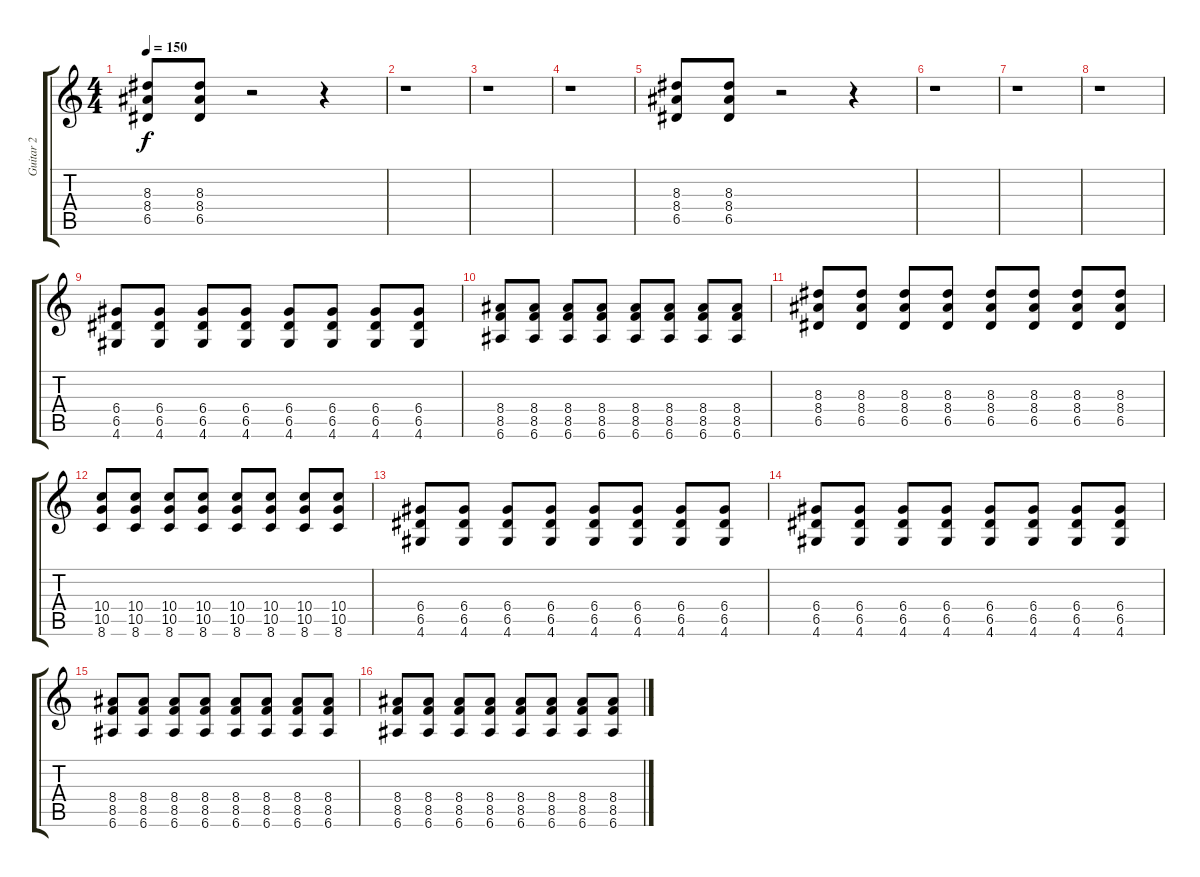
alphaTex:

\track ("Guitar 2" "Guitar 2") {instrument distortionguitar}
\staff {score tabs}
\tuning (E4 B3 G3 D3 A2 E2) {hide}
\ts (4 4)
\tempo 150
\clef g2
\ks c
(8.3 8.4 6.5).8{dy f instrument distortionguitar} (8.3 8.4 6.5).8 r.2 r.4 |
r.1 |
r.1 |
r.1 |
(8.3 8.4 6.5).8 (8.3 8.4 6.5).8 r.2 r.4 |
r.1 |
r.1 |
r.1 |
(6.4 6.5 4.6).8 (6.4 6.5 4.6).8 (6.4 6.5 4.6).8 (6.4 6.5 4.6).8 (6.4 6.5 4.6).8 (6.4 6.5 4.6).8 (6.4 6.5 4.6).8 (6.4 6.5 4.6).8 |
(8.4 8.5 6.6).8 (8.4 8.5 6.6).8 (8.4 8.5 6.6).8 (8.4 8.5 6.6).8 (8.4 8.5 6.6).8 (8.4 8.5 6.6).8 (8.4 8.5 6.6).8 (8.4 8.5 6.6).8 |
(8.3 8.4 6.5).8 (8.3 8.4 6.5).8 (8.3 8.4 6.5).8 (8.3 8.4 6.5).8 (8.3 8.4 6.5).8 (8.3 8.4 6.5).8 (8.3 8.4 6.5).8 (8.3 8.4 6.5).8 |
(10.4 10.5 8.6).8 (10.4 10.5 8.6).8 (10.4 10.5 8.6).8 (10.4 10.5 8.6).8 (10.4 10.5 8.6).8 (10.4 10.5 8.6).8 (10.4 10.5 8.6).8 (10.4 10.5 8.6).8 |
(6.4 6.5 4.6).8 (6.4 6.5 4.6).8 (6.4 6.5 4.6).8 (6.4 6.5 4.6).8 (6.4 6.5 4.6).8 (6.4 6.5 4.6).8 (6.4 6.5 4.6).8 (6.4 6.5 4.6).8 |
(6.4 6.5 4.6).8 (6.4 6.5 4.6).8 (6.4 6.5 4.6).8 (6.4 6.5 4.6).8 (6.4 6.5 4.6).8 (6.4 6.5 4.6).8 (6.4 6.5 4.6).8 (6.4 6.5 4.6).8 |
(8.4 8.5 6.6).8 (8.4 8.5 6.6).8 (8.4 8.5 6.6).8 (8.4 8.5 6.6).8 (8.4 8.5 6.6).8 (8.4 8.5 6.6).8 (8.4 8.5 6.6).8 (8.4 8.5 6.6).8 |
(8.4 8.5 6.6).8 (8.4 8.5 6.6).8 (8.4 8.5 6.6).8 (8.4 8.5 6.6).8 (8.4 8.5 6.6).8 (8.4 8.5 6.6).8 (8.4 8.5 6.6).8 (8.4 8.5 6.6).8
